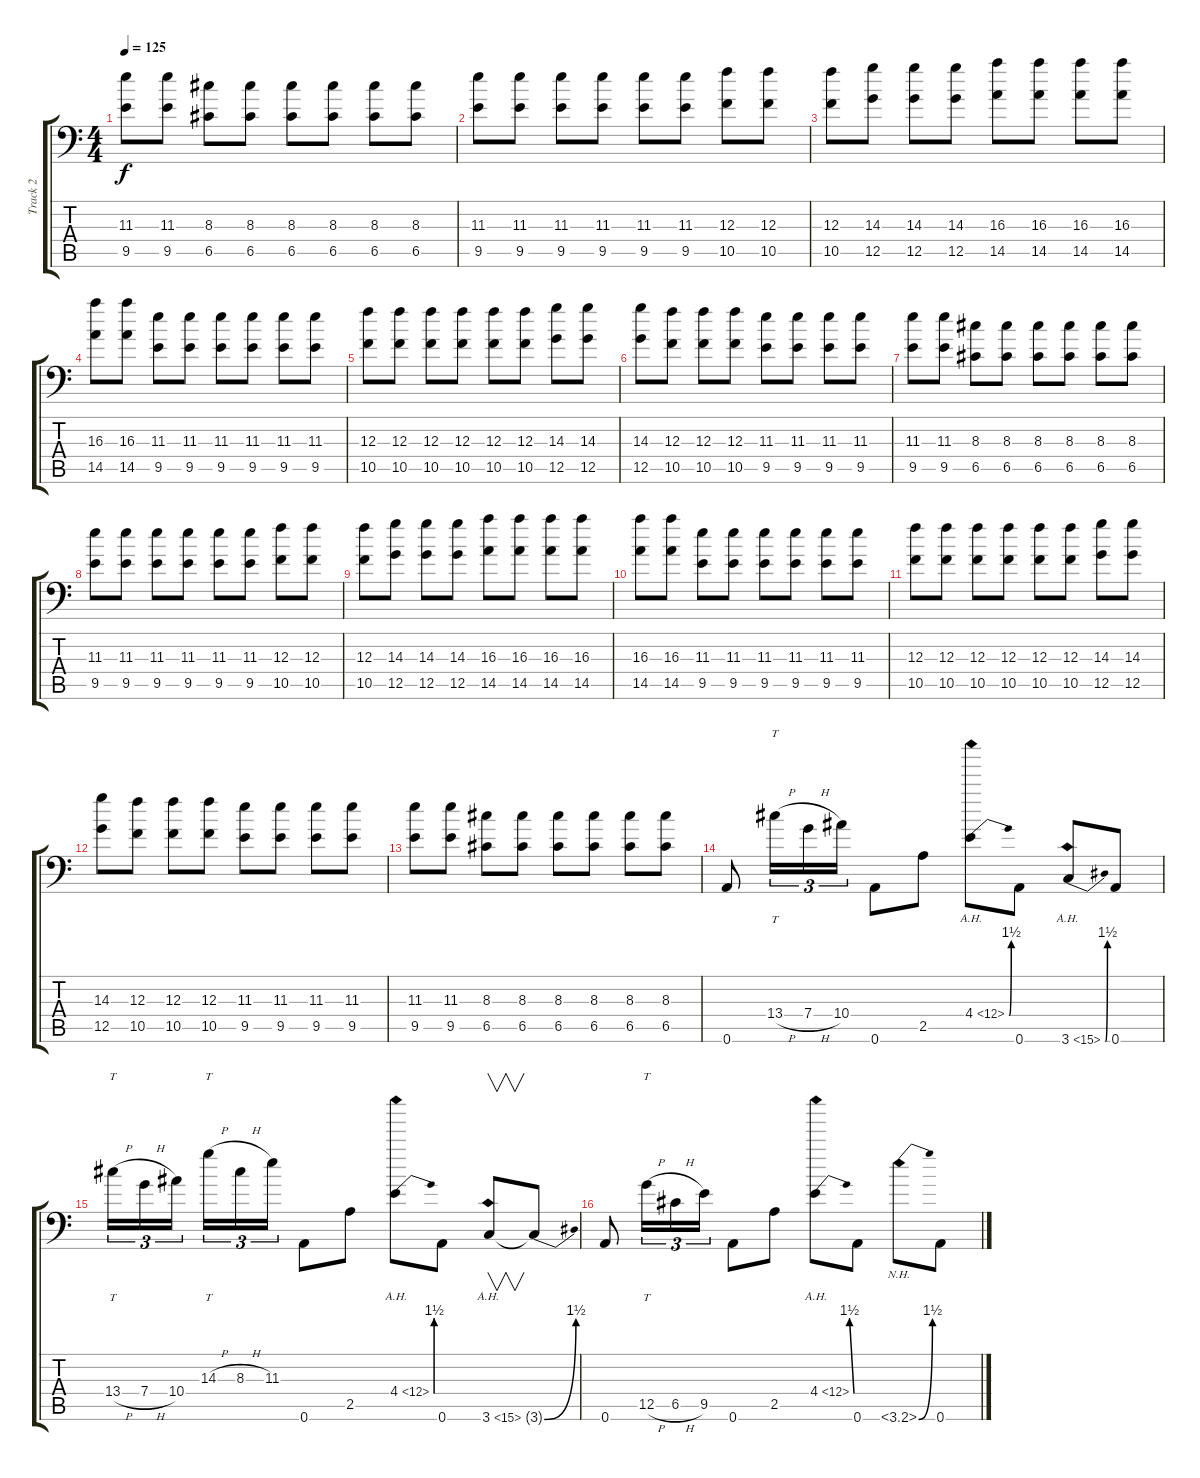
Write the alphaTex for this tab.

\track ("Track 2" "Track 2") {instrument distortionguitar}
\staff {score tabs}
\tuning (D4 A3 F3 C3 G2 A1) {hide}
\ts (4 4)
\tempo 125
\clef f4
\ks c
(11.3 9.5).8{dy f} (11.3 9.5).8 (8.3 6.5).8 (8.3 6.5).8 (8.3 6.5).8 (8.3 6.5).8 (8.3 6.5).8 (8.3 6.5).8 |
(11.3 9.5).8{volume 14 instrument distortionguitar} (11.3 9.5).8 (11.3 9.5).8 (11.3 9.5).8 (11.3 9.5).8 (11.3 9.5).8 (12.3 10.5).8 (12.3 10.5).8 |
(12.3 10.5).8 (14.3 12.5).8 (14.3 12.5).8 (14.3 12.5).8 (16.3 14.5).8 (16.3 14.5).8 (16.3 14.5).8 (16.3 14.5).8 |
(16.3 14.5).8 (16.3 14.5).8 (11.3 9.5).8 (11.3 9.5).8 (11.3 9.5).8 (11.3 9.5).8 (11.3 9.5).8 (11.3 9.5).8 |
(12.3 10.5).8 (12.3 10.5).8 (12.3 10.5).8 (12.3 10.5).8 (12.3 10.5).8 (12.3 10.5).8 (14.3 12.5).8 (14.3 12.5).8 |
(14.3 12.5).8 (12.3 10.5).8 (12.3 10.5).8 (12.3 10.5).8 (11.3 9.5).8 (11.3 9.5).8 (11.3 9.5).8 (11.3 9.5).8 |
(11.3 9.5).8 (11.3 9.5).8 (8.3 6.5).8 (8.3 6.5).8 (8.3 6.5).8 (8.3 6.5).8 (8.3 6.5).8 (8.3 6.5).8 |
(11.3 9.5).8{volume 14 instrument distortionguitar} (11.3 9.5).8 (11.3 9.5).8 (11.3 9.5).8 (11.3 9.5).8 (11.3 9.5).8 (12.3 10.5).8 (12.3 10.5).8 |
(12.3 10.5).8 (14.3 12.5).8 (14.3 12.5).8 (14.3 12.5).8 (16.3 14.5).8 (16.3 14.5).8 (16.3 14.5).8 (16.3 14.5).8 |
(16.3 14.5).8 (16.3 14.5).8 (11.3 9.5).8 (11.3 9.5).8 (11.3 9.5).8 (11.3 9.5).8 (11.3 9.5).8 (11.3 9.5).8 |
(12.3 10.5).8 (12.3 10.5).8 (12.3 10.5).8 (12.3 10.5).8 (12.3 10.5).8 (12.3 10.5).8 (14.3 12.5).8 (14.3 12.5).8 |
(14.3 12.5).8 (12.3 10.5).8 (12.3 10.5).8 (12.3 10.5).8 (11.3 9.5).8 (11.3 9.5).8 (11.3 9.5).8 (11.3 9.5).8 |
(11.3 9.5).8 (11.3 9.5).8 (8.3 6.5).8 (8.3 6.5).8 (8.3 6.5).8 (8.3 6.5).8 (8.3 6.5).8 (8.3 6.5).8 |
0.6.8 13.4{h}.16{tt tu (3 2)} 7.4{h}.16{tu (3 2)} 10.4.16{tu (3 2)} 0.6.8 2.5.8 4.4{be (bend 0 0 60 6) ah 8}.8 0.6.8 3.6{be (bend 0 0 60 6) ah 12}.8 0.6.8 |
13.4{h}.16{tt tu (3 2)} 7.4{h}.16{tu (3 2)} 10.4.16{tu (3 2) beam splitsecondary} 14.3{h}.16{tt tu (3 2)} 8.3{h}.16{tu (3 2)} 11.3.16{tu (3 2)} 0.6.8 2.5.8 4.4{be (bend 0 0 60 6) ah 8}.8 0.6.8 3.6{ah 12}.8{v} 3.6{be (bend 0 0 60 6) t}.8 |
0.6.8 12.5{h}.16{tt tu (3 2)} 6.5{h}.16{tu (3 2)} 9.5.16{tu (3 2)} 0.6.8 2.5.8 4.4{be (bend 0 0 60 6) ah 8}.8 0.6.8 3.6{be (bend 0 0 60 6) nh}.8 0.6.8
